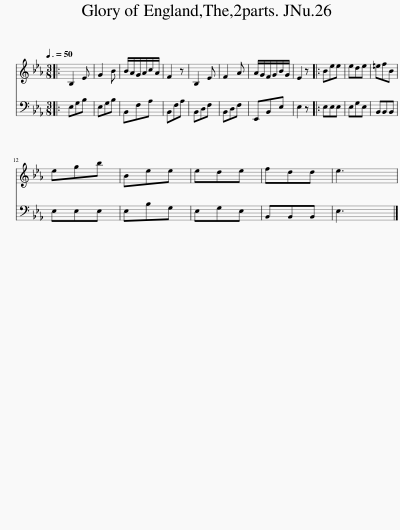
X:1
%%score 1 2
L:1/8
Q:3/8=50
M:3/8
I:linebreak $
K:Eb
V:1 treble
V:2 bass
V:1
|: B,2 E | G2 B | B/A/G/A/c/A/ | F2 z | B,2 E | %5
 F2 A | A/G/F/G/B/G/ | E2 z |: Bee | ede | %10
 =efB |$ egb | Bee | ede | fdd | %15
 e3 | %16
V:2
|: E,G,B, | E,G,B, | B,,F,A, | B,,F,A, | B,,D,F, | %5
 B,,D,F, | E,,B,,E, | E,2 z |: E,E,E, | E,G,E, | %10
 B,,B,,B,, |$ E,E,E, | E,B,G, | E,G,E, | B,,B,,B,, | %15
 E,3 | %16
